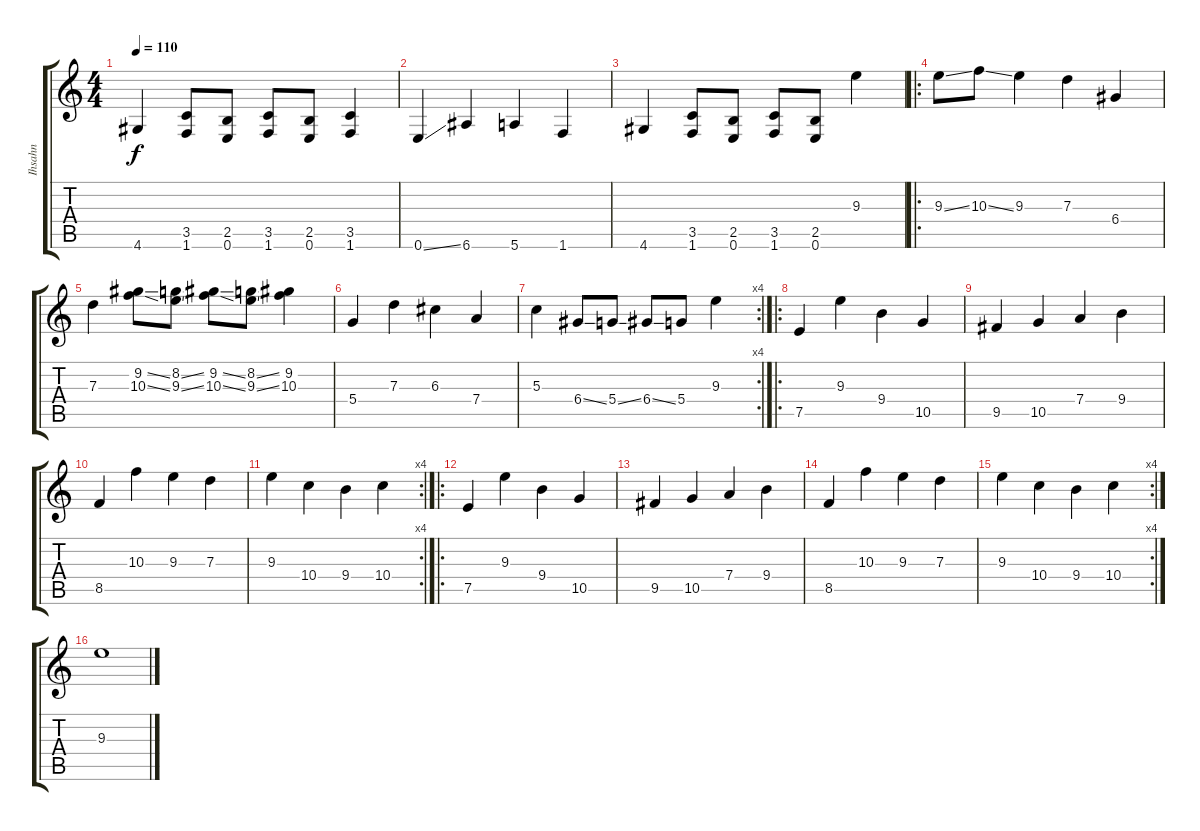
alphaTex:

\track ("Ihsahn" "Ihsahn") {instrument distortionguitar}
\staff {score tabs}
\tuning (E4 B3 G3 D3 A2 E2) {hide}
\ts (4 4)
\tempo 110
\clef g2
\ks c
4.6.4{dy f} (3.5 1.6).8 (2.5 0.6).8 (3.5 1.6).8 (2.5 0.6).8 (3.5 1.6).4 |
0.6{ss}.4 6.6.4 5.6.4 1.6.4 |
4.6.4 (3.5 1.6).8 (2.5 0.6).8 (3.5 1.6).8 (2.5 0.6).8 9.3.4 |
\ro
9.3{ss}.8 10.3{ss}.8 9.3.4 7.3.4 6.4.4 |
7.3.4 (9.2{ss} 10.3{ss}).8 (8.2{ss} 9.3{ss}).8 (9.2{ss} 10.3{ss}).8 (8.2{ss} 9.3{ss}).8 (9.2 10.3).4 |
5.4.4 7.3.4 6.3.4 7.4.4 |
\rc 4
5.3.4 6.4{ss}.8 5.4{ss}.8 6.4{ss}.8 5.4.8 9.3.4 |
\ro
7.5.4 9.3.4 9.4.4 10.5.4 |
9.5.4 10.5.4 7.4.4 9.4.4 |
8.5.4 10.3.4 9.3.4 7.3.4 |
\rc 4
9.3.4 10.4.4 9.4.4 10.4.4 |
\ro
7.5.4 9.3.4 9.4.4 10.5.4 |
9.5.4 10.5.4 7.4.4 9.4.4 |
8.5.4 10.3.4 9.3.4 7.3.4 |
\rc 4
9.3.4 10.4.4 9.4.4 10.4.4 |
9.3.1
